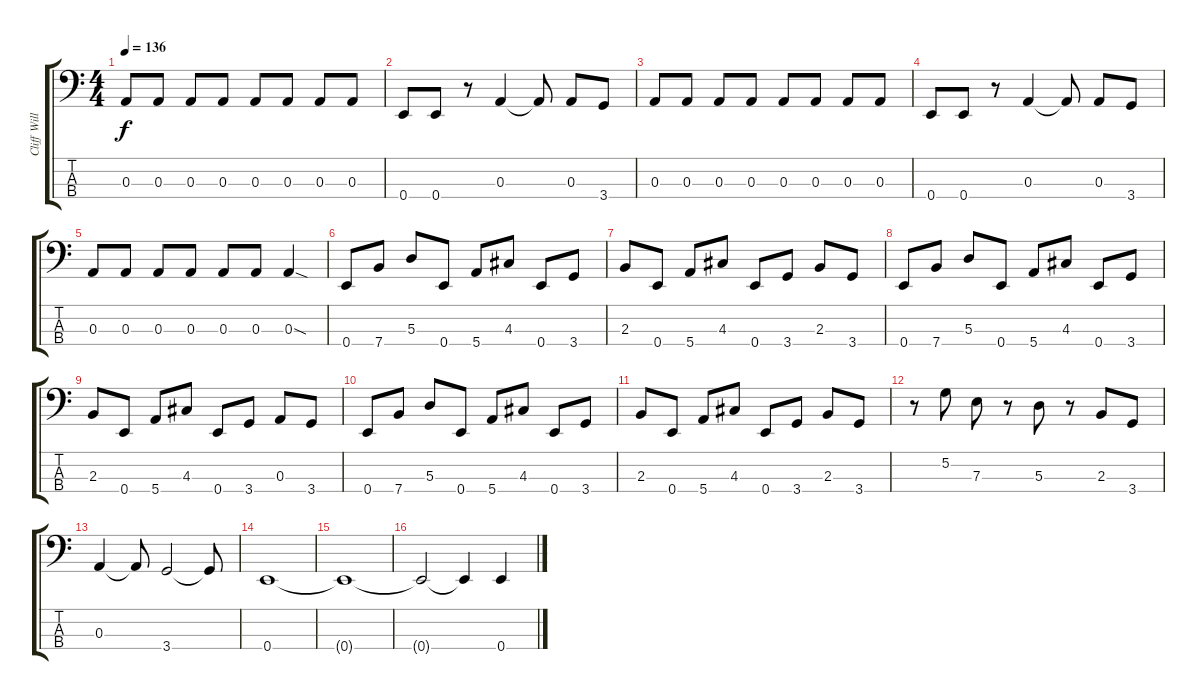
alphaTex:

\track ("Cliff Williams" "Cliff Will") {instrument electricbassfinger}
\staff {score tabs}
\tuning (G2 D2 A1 E1) {hide}
\ts (4 4)
\tempo 136
\clef f4
\ks c
0.3.8{dy f} 0.3.8 0.3.8 0.3.8 0.3.8 0.3.8 0.3.8 0.3.8 |
0.4.8 0.4.8 r.8 0.3.4 0.3{t}.8 0.3.8 3.4.8 |
0.3.8 0.3.8 0.3.8 0.3.8 0.3.8 0.3.8 0.3.8 0.3.8 |
0.4.8 0.4.8 r.8 0.3.4 0.3{t}.8 0.3.8 3.4.8 |
0.3.8 0.3.8 0.3.8 0.3.8 0.3.8 0.3.8 0.3{sod}.4 |
0.4.8 7.4.8 5.3.8 0.4.8 5.4.8 4.3.8 0.4.8 3.4.8 |
2.3.8 0.4.8 5.4.8 4.3.8 0.4.8 3.4.8 2.3.8 3.4.8 |
0.4.8 7.4.8 5.3.8 0.4.8 5.4.8 4.3.8 0.4.8 3.4.8 |
2.3.8 0.4.8 5.4.8 4.3.8 0.4.8 3.4.8 0.3.8 3.4.8 |
0.4.8 7.4.8 5.3.8 0.4.8 5.4.8 4.3.8 0.4.8 3.4.8 |
2.3.8 0.4.8 5.4.8 4.3.8 0.4.8 3.4.8 2.3.8 3.4.8 |
r.8 5.2.8 7.3.8 r.8 5.3.8 r.8 2.3.8 3.4.8 |
0.3.4 0.3{t}.8 3.4.2 3.4{t}.8 |
0.4.1 |
0.4{t}.1 |
0.4{t}.2 0.4{t}.4 0.4.4
